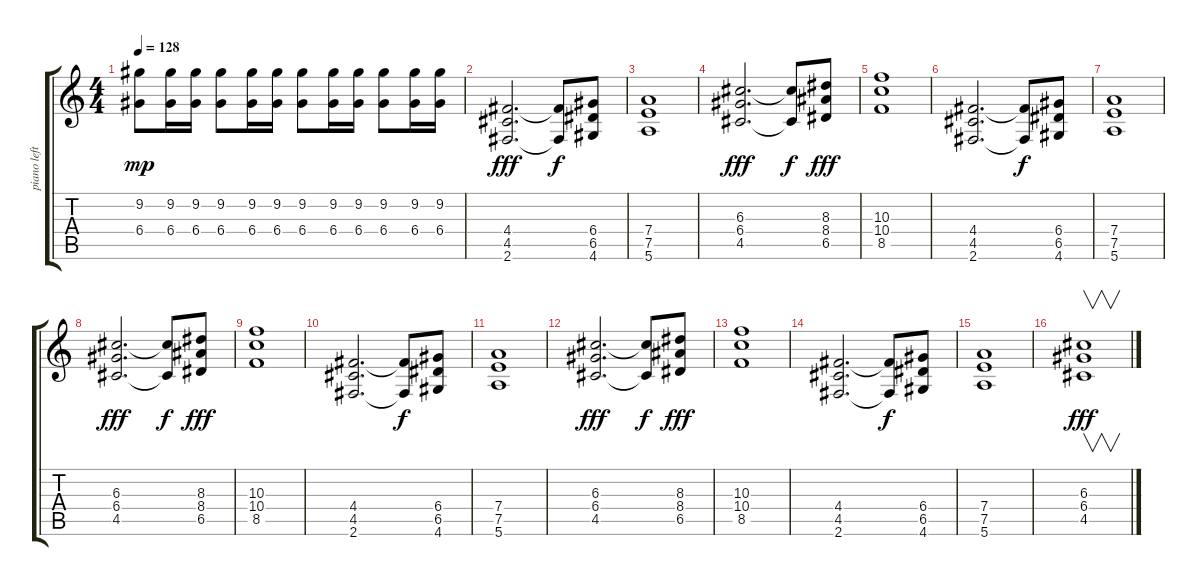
\track ("piano left" "piano left") {instrument distortionguitar}
\staff {score tabs}
\tuning (E4 B3 G3 D3 A2 E2) {hide}
\ts (4 4)
\tempo 128
\clef g2
\ks c
(9.2 6.4).8{dy mp} (9.2 6.4).16 (9.2 6.4).16 (9.2 6.4).8 (9.2 6.4).16 (9.2 6.4).16 (9.2 6.4).8 (9.2 6.4).16 (9.2 6.4).16 (9.2 6.4).8 (9.2 6.4).16 (9.2 6.4).16 |
(4.4 4.5 2.6).2{d dy fff} (4.4{t} 2.6{t}).8{dy f} (6.4 6.5 4.6).8 |
(7.4 7.5 5.6).1 |
(6.3 6.4 4.5).2{d dy fff} (6.3{t} 4.5{t}).8{dy f} (8.3 8.4 6.5).8{dy fff} |
(10.3 10.4 8.5).1 |
(4.4 4.5 2.6).2{d} (4.4{t} 2.6{t}).8{dy f} (6.4 6.5 4.6).8 |
(7.4 7.5 5.6).1 |
(6.3 6.4 4.5).2{d dy fff} (6.3{t} 4.5{t}).8{dy f} (8.3 8.4 6.5).8{dy fff} |
(10.3 10.4 8.5).1 |
(4.4 4.5 2.6).2{d} (4.4{t} 2.6{t}).8{dy f} (6.4 6.5 4.6).8 |
(7.4 7.5 5.6).1 |
(6.3 6.4 4.5).2{d dy fff} (6.3{t} 4.5{t}).8{dy f} (8.3 8.4 6.5).8{dy fff} |
(10.3 10.4 8.5).1 |
(4.4 4.5 2.6).2{d} (4.4{t} 2.6{t}).8{dy f} (6.4 6.5 4.6).8 |
(7.4 7.5 5.6).1 |
(6.3 6.4 4.5).1{v dy fff}
